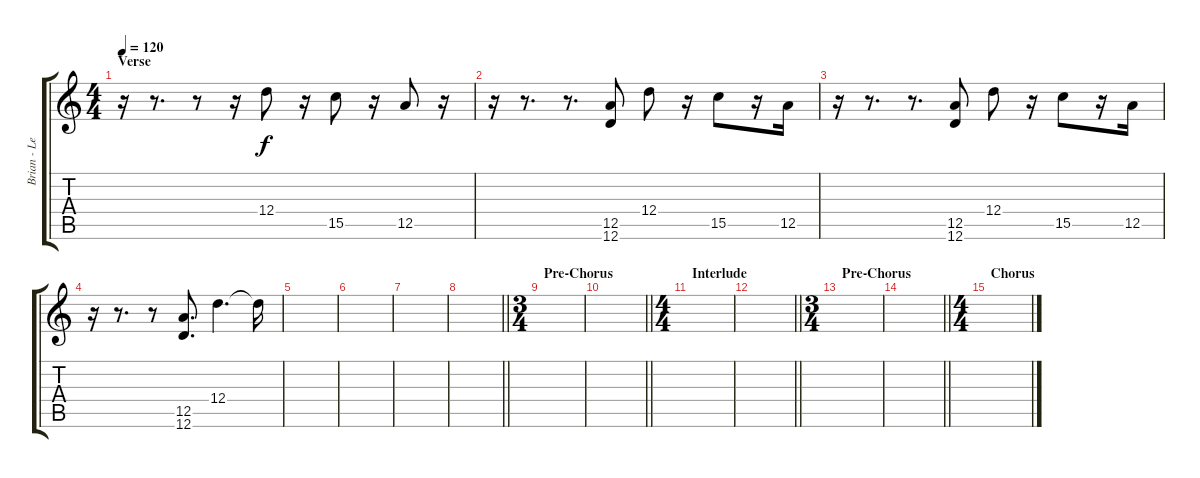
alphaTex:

\track ("Brian - Lead Guitar II" "Brian - Le") {instrument electricguitarjazz}
\staff {score tabs}
\tuning (E4 B3 G3 D3 A2 D2) {hide}
\ts (4 4)
\section ("" "Verse")
\tempo 120
\clef g2
\ks c
r.16{dy f volume 10 balance 6} r.8{d} r.8 r.16 12.4.8 r.16 15.5.8 r.16 12.5.8 r.16 |
r.16 r.8{d} r.8{d} (12.5 12.6).8 12.4.8 r.16 15.5.8 r.16 12.5.16 |
r.16 r.8{d} r.8{d} (12.5 12.6).8 12.4.8 r.16 15.5.8 r.16 12.5.16 |
r.16 r.8{d} r.8 (12.5 12.6).8{d} 12.4.4{d} 12.4{t}.16 |
|
|
|
\barLineRight lightlight
|
\ts (3 4)
\section ("" "Pre-Chorus")
|
\barLineRight lightlight
|
\ts (4 4)
\section ("" "Interlude")
|
\barLineRight lightlight
|
\ts (3 4)
\section ("" "Pre-Chorus")
|
\barLineRight lightlight
|
\ts (4 4)
\section ("" "Chorus")
